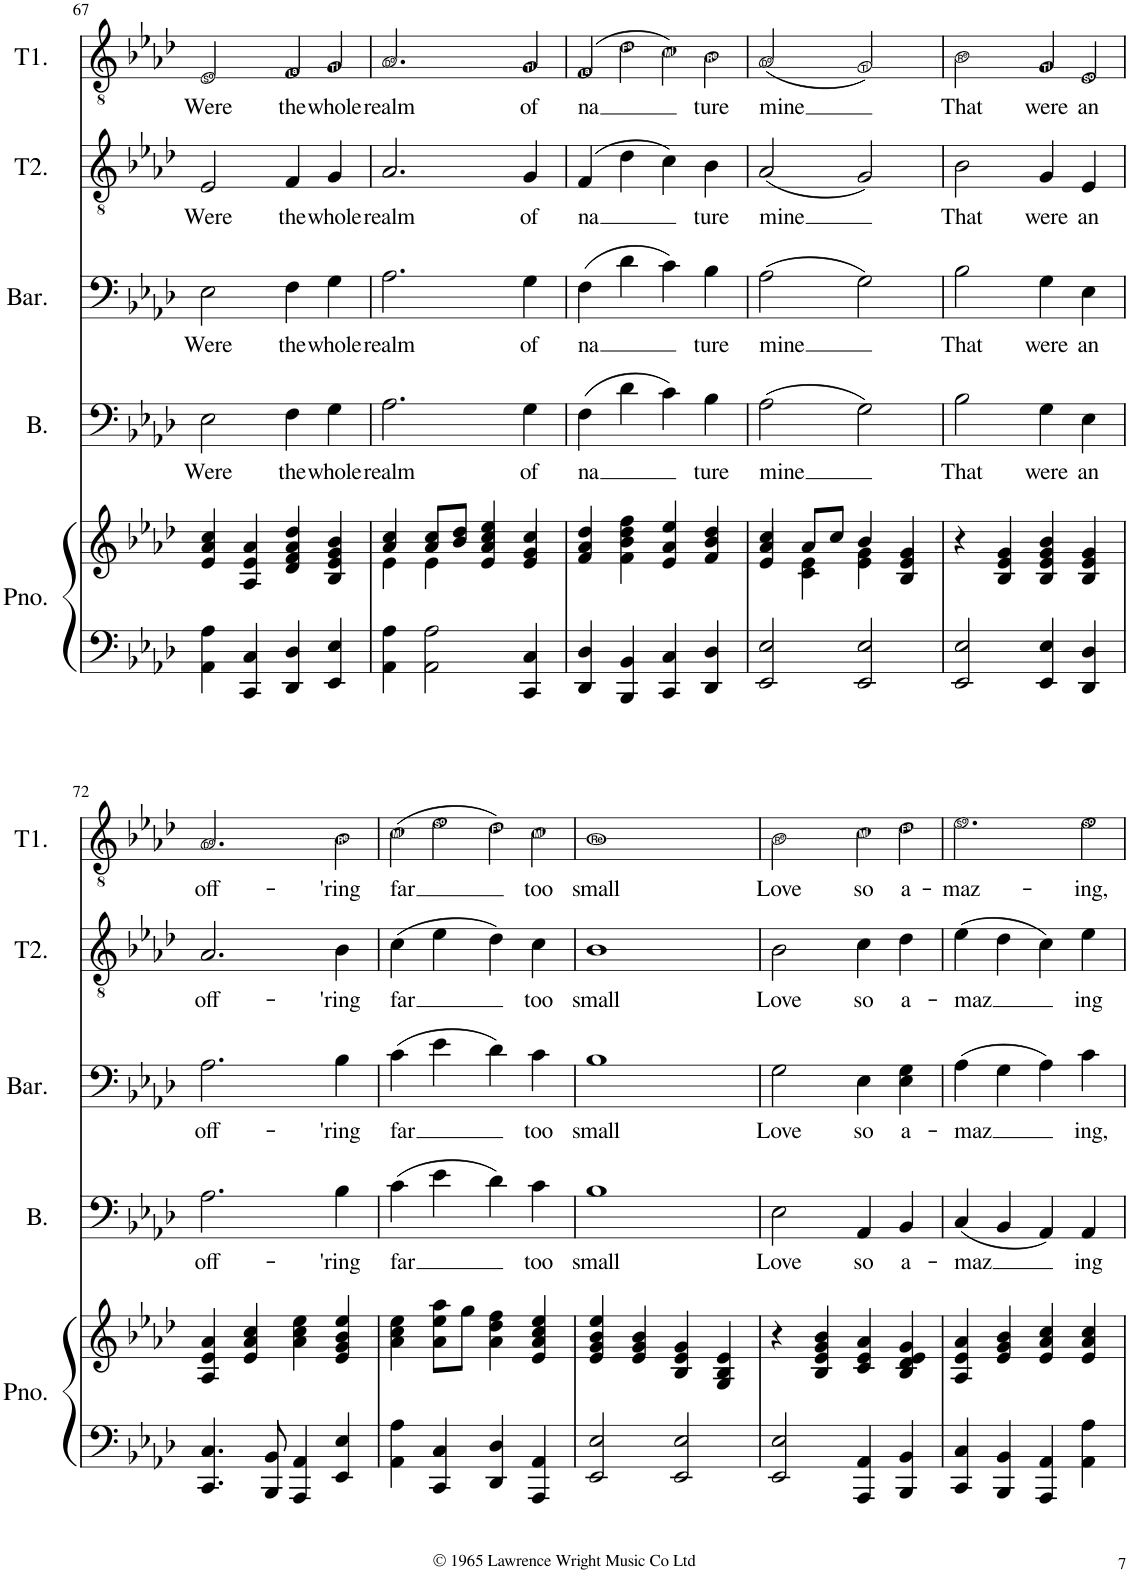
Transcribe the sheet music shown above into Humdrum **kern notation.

**kern	**kern	**kern	**text	**kern	**text	**kern	**text	**kern	**text
*part5	*part5	*part4	*part4	*part3	*part3	*part2	*part2	*part1	*part1
*staff6	*staff5	*staff4	*staff4	*staff3	*staff3	*staff2	*staff2	*staff1	*staff1
*I"Piano	*	*I"Bass	*	*I"Baritone	*	*I"Tenor	*	*I"Tenor	*
*I'Pno.	*	*I'B.	*	*I'Bar.	*	*I'T2.	*	*I'T1.	*
!!LO:PB:g=z
*clefF4	*clefG2	*clefF4	*	*clefF4	*	*clefGv2	*	*clefGv2	*
*	*	*Trd4c7	*	*	*	*Trd4c7	*	*Trd4c7	*
*k[b-e-a-d-]	*k[b-e-a-d-]	*k[b-e-a-d-]	*	*k[b-e-a-d-]	*	*k[b-e-a-d-]	*	*k[b-e-a-d-]	*
*M4/4	*M4/4	*M4/4	*	*M4/4	*	*M4/4	*	*M4/4	*
=67	=67	=67	=67	=67	=67	=67	=67	=67	=67
!	!	!	!LO:LY:b	!	!LO:LY:b	!	!LO:LY:b	!	!LO:LY:b
4AA-\ 4A-\	4e-/ 4a-/ 4cc/	2E-\	Were	2E-\	Were	2E-/	Were	2E-/	Were
4CC/ 4C/	4A-/ 4e-/ 4a-/	.	.	.	.	.	.	.	.
!	!	!	!LO:LY:b	!	!LO:LY:b	!	!LO:LY:b	!	!LO:LY:b
4DD-/ 4D-/	4d-/ 4f/ 4a-/ 4dd-/	4F\	the	4F\	the	4F/	the	4F/	the
!	!	!	!LO:LY:b	!	!LO:LY:b	!	!LO:LY:b	!	!LO:LY:b
4EE-/ 4E-/	4B-/ 4e-/ 4g/ 4b-/	4G\	whole	4G\	whole	4G/	whole	4G/	whole
=68	=68	=68	=68	=68	=68	=68	=68	=68	=68
*	*^	*	*	*	*	*	*	*	*
!	!	!	!	!LO:LY:b	!	!LO:LY:b	!	!LO:LY:b	!	!LO:LY:b
4AA-\ 4A-\	4a-/ 4cc/	4e-\	2.A-\	realm	2.A-\	realm	2.A-/	realm	2.A-/	realm
2AA-\ 2A-\	8a-/ 8cc/L	4e-\	.	.	.	.	.	.	.	.
.	8b-/ 8dd-/J	.	.	.	.	.	.	.	.	.
.	4a-/ 4cc/ 4ee-/	4e-/	.	.	.	.	.	.	.	.
!	!	!	!	!LO:LY:b	!	!LO:LY:b	!	!LO:LY:b	!	!LO:LY:b
4CC/ 4C/	4g/ 4cc/	4e-/	4G\	of	4G\	of	4G/	of	4G/	of
=69	=69	=69	=69	=69	=69	=69	=69	=69	=69	=69
!	!	!	!	!LO:LY:b	!	!LO:LY:b	!	!LO:LY:b	!	!LO:LY:b
*	*v	*v	*	*	*	*	*	*	*	*
4DD-/ 4D-/	4f/ 4a-/ 4dd-/	(4F\	na	(4F\	na	(4F/	na	(4F/	na
4BBB-/ 4BB-/	4f\ 4b-\ 4dd-\ 4ff\	4d-\	.	4d-\	.	4d-\	.	4d-\	.
4CC/ 4C/	4e-/ 4a-/ 4ee-/	4c\)	.	4c\)	.	4c\)	.	4c\)	.
!	!	!	!LO:LY:b	!	!LO:LY:b	!	!LO:LY:b	!	!LO:LY:b
4DD-/ 4D-/	4f/ 4b-/ 4dd-/	4B-\	ture	4B-\	ture	4B-\	ture	4B-\	ture
=70	=70	=70	=70	=70	=70	=70	=70	=70	=70
*	*^	*	*	*	*	*	*	*	*
!	!	!	!	!LO:LY:b	!	!LO:LY:b	!	!LO:LY:b	!	!LO:LY:b
2EE-/ 2E-/	4a-/ 4cc/	4e-/	(2A-\	mine	(2A-\	mine	(2A-/	mine	(2A-/	mine
.	8a-/L	4c\ 4e-\	.	.	.	.	.	.	.	.
.	8cc/J	.	.	.	.	.	.	.	.	.
2EE-/ 2E-/	4b-/	4e-\ 4g\	2G\)	.	2G\)	.	2G/)	.	2G/)	.
.	4e-/ 4g/	4B-/	.	.	.	.	.	.	.	.
=71	=71	=71	=71	=71	=71	=71	=71	=71	=71	=71
!	!	!	!	!LO:LY:b	!	!LO:LY:b	!	!LO:LY:b	!	!LO:LY:b
*	*v	*v	*	*	*	*	*	*	*	*
2EE-/ 2E-/	4r	2B-\	That	2B-\	That	2B-\	That	2B-\	That
.	4B-/ 4e-/ 4g/	.	.	.	.	.	.	.	.
!	!	!	!LO:LY:b	!	!LO:LY:b	!	!LO:LY:b	!	!LO:LY:b
4EE-/ 4E-/	4B-/ 4e-/ 4g/ 4b-/	4G\	were	4G\	were	4G/	were	4G/	were
!	!	!	!LO:LY:b	!	!LO:LY:b	!	!LO:LY:b	!	!LO:LY:b
4DD-/ 4D-/	4B-/ 4e-/ 4g/	4E-\	an	4E-\	an	4E-/	an	4E-/	an
!!LO:LB:g=z
=72	=72	=72	=72	=72	=72	=72	=72	=72	=72
!	!	!	!LO:LY:b	!	!LO:LY:b	!	!LO:LY:b	!	!LO:LY:b
4.CC/ 4.C/	4A-/ 4e-/ 4a-/	2.A-\	off-	2.A-\	off-	2.A-/	off-	2.A-/	off-
.	4e-/ 4a-/ 4cc/	.	.	.	.	.	.	.	.
8BBB-/ 8BB-/	.	.	.	.	.	.	.	.	.
4AAA-/ 4AA-/	4a-\ 4cc\ 4ee-\	.	.	.	.	.	.	.	.
!	!	!	!LO:LY:b	!	!LO:LY:b	!	!LO:LY:b	!	!LO:LY:b
4EE-/ 4E-/	4e-/ 4g/ 4b-/ 4ee-/	4B-\	-'ring	4B-\	-'ring	4B-\	-'ring	4B-\	-'ring
=73	=73	=73	=73	=73	=73	=73	=73	=73	=73
!	!	!	!LO:LY:b	!	!LO:LY:b	!	!LO:LY:b	!	!LO:LY:b
4AA-\ 4A-\	4a-\ 4cc\ 4ee-\	(4c\	far	(4c\	far	(4c\	far	(4c\	far
4CC/ 4C/	8a-\ 8ee-\ 8aa-\L	4e-\	.	4e-\	.	4e-\	.	4e-\	.
.	8gg\J	.	.	.	.	.	.	.	.
4DD-/ 4D-/	4a-\ 4dd-\ 4ff\	4d-\)	.	4d-\)	.	4d-\)	.	4d-\)	.
!	!	!	!LO:LY:b	!	!LO:LY:b	!	!LO:LY:b	!	!LO:LY:b
4AAA-/ 4AA-/	4e-/ 4a-/ 4cc/ 4ee-/	4c\	too	4c\	too	4c\	too	4c\	too
=74	=74	=74	=74	=74	=74	=74	=74	=74	=74
!	!	!	!LO:LY:b	!	!LO:LY:b	!	!LO:LY:b	!	!LO:LY:b
2EE-/ 2E-/	4e-/ 4g/ 4b-/ 4ee-/	1B-	small	1B-	small	1B-	small	1B-	small
.	4e-/ 4g/ 4b-/	.	.	.	.	.	.	.	.
2EE-/ 2E-/	4B-/ 4e-/ 4g/	.	.	.	.	.	.	.	.
.	4G/ 4B-/ 4e-/	.	.	.	.	.	.	.	.
=75	=75	=75	=75	=75	=75	=75	=75	=75	=75
!	!	!	!LO:LY:b	!	!LO:LY:b	!	!LO:LY:b	!	!LO:LY:b
2EE-/ 2E-/	4r	2E-\	Love	2G\	Love	2B-\	Love	2B-\	Love
.	4B-/ 4e-/ 4g/ 4b-/	.	.	.	.	.	.	.	.
!	!	!	!LO:LY:b	!	!LO:LY:b	!	!LO:LY:b	!	!LO:LY:b
4AAA-/ 4AA-/	4c/ 4e-/ 4a-/	4AA-/	so	4E-\	so	4c\	so	4c\	so
!	!	!	!LO:LY:b	!	!LO:LY:b	!	!LO:LY:b	!	!LO:LY:b
4BBB-/ 4BB-/	4B-/ 4d-/ 4e-/ 4g/	4BB-/	a-	4E-\ 4G\	a-	4d-\	a-	4d-\	a-
=76	=76	=76	=76	=76	=76	=76	=76	=76	=76
!	!	!	!LO:LY:b	!	!LO:LY:b	!	!LO:LY:b	!	!LO:LY:b
4CC/ 4C/	4A-/ 4e-/ 4a-/	(4C/	-maz	(4A-\	-maz	(4e-\	-maz	2.e-\	-maz-
4BBB-/ 4BB-/	4e-/ 4g/ 4b-/	4BB-/	.	4G\	.	4d-\	.	.	.
4AAA-/ 4AA-/	4e-/ 4a-/ 4cc/	4AA-/)	.	4A-\)	.	4c\)	.	.	.
!	!	!	!LO:LY:b	!	!LO:LY:b	!	!LO:LY:b	!	!LO:LY:b
4AA-\ 4A-\	4e-/ 4a-/ 4cc/	4AA-/	ing	4c\	ing,	4e-\	ing	4e-\	-ing,
=	=	=	=	=	=	=	=	=	=
*-	*-	*-	*-	*-	*-	*-	*-	*-	*-
